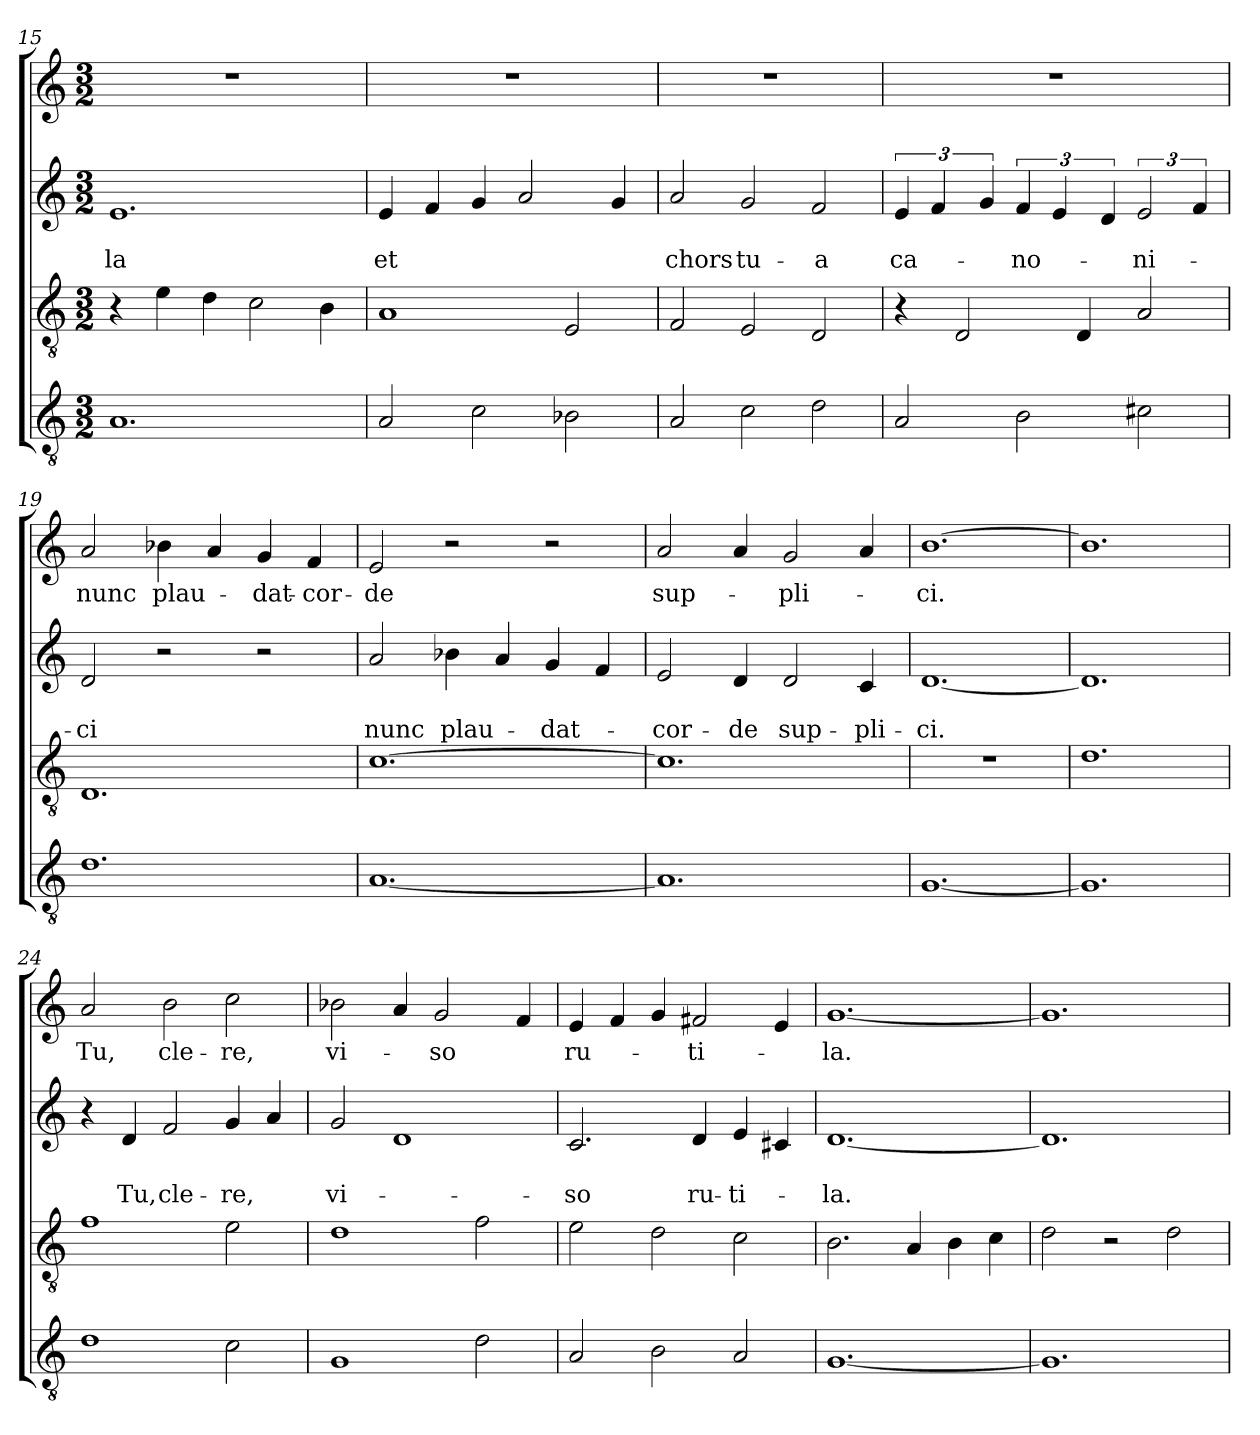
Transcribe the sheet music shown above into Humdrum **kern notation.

**kern	**kern	**kern	**text	**text	**kern	**text
*part4	*part3	*part2	*part2	*part2	*part1	*part1
*staff4	*staff3	*staff2	*staff2	*staff2	*staff1	*staff1
*clefGv2	*clefGv2	*clefG2	*	*	*clefG2	*
*k[]	*k[]	*k[]	*	*	*k[]	*
*C:	*C:	*C:	*	*	*C:	*
*M3/2	*M3/2	*M3/2	*	*	*M3/2	*
=15	=15	=15	=15	=15	=15	=15
1.A	4r	1.e	.	-la	1.r	.
.	4e\	.	.	.	.	.
.	4d\	.	.	.	.	.
.	2c\	.	.	.	.	.
.	4B\	.	.	.	.	.
=16	=16	=16	=16	=16	=16	=16
2A/	1A	4e/	.	et	1.r	.
.	.	4f/	.	.	.	.
2c\	.	4g/	.	.	.	.
.	.	2a/	.	.	.	.
2B-X\	2E/	.	.	.	.	.
.	.	4g/	.	.	.	.
=17	=17	=17	=17	=17	=17	=17
2A/	2F/	2a/	.	chors	1.r	.
2c\	2E/	2g/	.	tu-	.	.
2d\	2D/	2f/	.	-a	.	.
=18	=18	=18	=18	=18	=18	=18
2A/	4r	6e/	.	ca-	1.r	.
.	.	6f/	.	.	.	.
.	2D/	.	.	.	.	.
.	.	6g/	.	.	.	.
2B\	.	6f/	.	-no-	.	.
.	.	6e/	.	.	.	.
.	4D/	.	.	.	.	.
.	.	6d/	.	.	.	.
2c#X\	2A/	3e/	.	-ni-	.	.
.	.	6f/	.	.	.	.
!!LO:LB:g=z
=19	=19	=19	=19	=19	=19	=19
1.d	1.D	2d/	.	-ci	2a/	nunc
.	.	2r	.	.	4b-X\	plau-
.	.	.	.	.	4a/	.
.	.	2r	.	.	4g/	-dat-
.	.	.	.	.	4f/	-cor-
=20	=20	=20	=20	=20	=20	=20
[1.A	[1.c	2a/	.	nunc	2e/	-de
.	.	4b-X\	.	plau-	2r	.
.	.	4a/	.	.	.	.
.	.	4g/	.	-dat-	2r	.
.	.	4f/	.	.	.	.
=21	=21	=21	=21	=21	=21	=21
1.A]	1.c]	2e/	.	-cor-	2a/	sup-
.	.	4d/	.	-de	4a/	.
.	.	2d/	.	sup-	2g/	-pli-
.	.	4c/	.	-pli-	4a/	.
=22	=22	=22	=22	=22	=22	=22
[1.G	1.r	[1.d	.	-ci.	[1.b	-ci.
=23	=23	=23	=23	=23	=23	=23
1.G]	1.d	1.d]	.	.	1.b]	.
=24	=24	=24	=24	=24	=24	=24
1d	1f	4r	.	.	2a/	Tu,
.	.	4d/	.	Tu,	.	.
.	.	2f/	.	cle-	2b\	cle-
2c\	2e\	4g/	.	-re,	2cc\	-re,
.	.	4a/	.	.	.	.
!!LO:PB:g=z
=25	=25	=25	=25	=25	=25	=25
1G	1d	2g/	.	vi-	2b-X\	vi-
.	.	1d	.	.	4a/	.
.	.	.	.	.	2g/	-so
2d\	2f\	.	.	.	.	.
.	.	.	.	.	4f/	.
=26	=26	=26	=26	=26	=26	=26
2A/	2e\	2.c/	.	-so	4e/	ru-
.	.	.	.	.	4f/	.
2B\	2d\	.	.	.	4g/	.
.	.	4d/	.	ru-	2f#X/	-ti-
2A/	2c\	4e/	.	-ti-	.	.
.	.	4c#X/	.	.	4e/	.
=27	=27	=27	=27	=27	=27	=27
[1.G	2.B\	[1.d	.	-la.	[1.g	-la.
.	4A/	.	.	.	.	.
.	4B\	.	.	.	.	.
.	4c\	.	.	.	.	.
=28	=28	=28	=28	=28	=28	=28
1.G]	2d\	1.d]	.	.	1.g]	.
.	2r	.	.	.	.	.
.	2d\	.	.	.	.	.
=	=	=	=	=	=	=
*-	*-	*-	*-	*-	*-	*-
